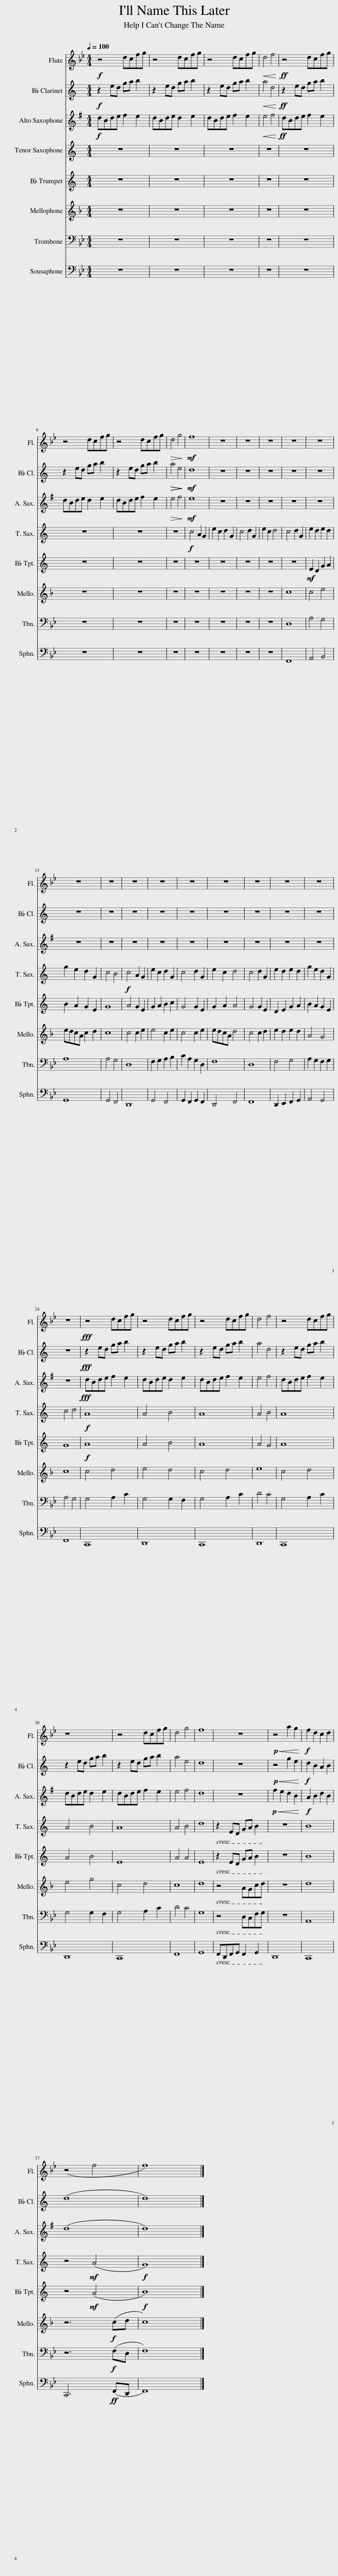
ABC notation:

X:1
%%score 1 2 3 4 5 6 7 8
L:1/8
Q:1/4=100
M:4/4
I:linebreak $
K:Bb
V:1 treble
V:2 treble transpose=-2
V:3 treble transpose=-9
V:4 treble transpose=-14
V:5 treble transpose=-2
V:6 treble transpose=-7
V:7 bass
V:8 bass
V:1
!f! z4 dcfg | z4 dcfg | z4 dcfg |!<(! d4 f4!<)! |!ff! z4 dcfg |$ %5
 z4 dcfg | z4 dcfg |!>(! d4 g4!>)! |!mf! f8 | z8 | %10
 z8 | z8 | z8 | z8 |$ z8 | %15
 z8 | z8 | z8 | z8 | z8 | %20
 z8 | z8 | z8 |$ z8 |!fff! z4 dcfg | %25
 z4 dcfg | z4 dcfg | d4 f4 | z4 dcfg |$ z8 | %30
 z4 dcfg | d4 g4 | f8 | z8 |!p!!<(! z4 a2 g2!<)! | %35
!f! f2 d2 c2 d2 |$ (z4 f4 | f8) |] %38
V:2
[K:C]!f! z2 ed ga b2 | z2 ed ga b2 | z2 ed ga b2 |!<(! a4 d4!<)! |!ff! z2 ed ga b2 |$ %5
 z2 ed ga b2 | z2 ed ga b2 |!>(!!>(! a4 e4!>)!!>)! |!mf! d8 | z8 | %10
 z8 | z8 | z8 | z8 |$ z8 | %15
 z8 | z8 | z8 | z8 | z8 | %20
 z8 | z8 | z8 |$ z8 |!fff! z2 ed ga b2 | %25
 z2 ed ga b2 | z2 ed ga b2 | a4 d4 | z2 ed ga b2 |$ z2 ed ga b2 | %30
 z2 ed ga b2 | a4 e4 | d8 | z8 |!p!!<(! z4 g2 e2!<)! | %35
!f! d2 B2 A2 B2 |$ (d8 | d8) |] %38
V:3
[K:G]!f! dBde f2 e2 | dBde d2 e2 | dBde f2 e2 |!<(! e4 f4!<)! |!ff! dBde f2 e2 |$ %5
 dBde d2 e2 | dBde f2 e2 |!>(! e4 f4!>)! |!mf! e8 | z8 | %10
 z8 | z8 | z8 | z8 |$ z8 | %15
 z8 | z8 | z8 | z8 | z8 | %20
 z8 | z8 | z8 |$ z8 |!fff! dBde f2 e2 | %25
 dBde d2 e2 | dBde f2 e2 | e4 f4 | dBde f2 e2 |$ dBde d2 e2 | %30
 dBde f2 e2 | e4 f4 | d8 | z8 |!p!!<(! f2 e2 d2 B2!<)! | %35
!f! A2 B2 d2 B2 |$ (d8 | d8) |] %38
V:4
[K:C] z8 | z8 | z8 | z8 | z8 |$ %5
 z8 | z8 | z8 |!f! c4 A2 G2 | e2 c2 d2 G2 | %10
 c4 d2 G2 | e2 c2 d4 | c4 d2 G2 | e2 d2 e2 d2 |$ g2 e2 d2 G2 | %15
 c4 B4 |!f! c4 A2 G2 | e2 c2 d2 G2 | c4 d2 G2 | e2 c2 d4 | %20
 c4 d2 G2 | e2 d2 e2 d2 | g2 e2 d2 G2 |$ c4 d4 |!f! A8 | %25
 A4 B4 | A8 | A4 B4 | A8 |$ A4 B4 | %30
 A8 | A4 B4 | d8 | z2 ED GA B2 | z8 | %35
 B8 |$ z4!mf! (A4 |!f! G8) |] %38
V:5
[K:C] z8 | z8 | z8 | z8 | z8 |$ %5
 z8 | z8 | z8 | z8 | z8 | %10
 z8 | z8 | z8 |!mf! E2 D2 G2 A2 |$ B2 A2 G2 E2 | %15
 G8 | A4 G2 E2 | G2 A2 B2 c2 | G4 G2 E2 | G2 A2 A4 | %20
 G4 G2 E2 | D2 E2 G2 A2 | B2 A2 G2 E2 |$ G8 |!f! A8 | %25
 A4 B4 | A8 | A4 G4 | A8 |$ A4 B4 | %30
 E8 | A4 A4 | E8 | z2 ED GA B2 | z8 | %35
 B8 |$ z4!mf! (A4 |!f! B8) |] %38
V:6
[K:F] z8 | z8 | z8 | z8 | z8 |$ %5
 z8 | z8 | z8 | z8 | z8 | %10
 z8 | z8 | c8 | c4 e4 |$ edcA c2 d2 | %15
 c8 | c4 c2 e2 | e4 c2 e2 | c4 c2 e2 | edcA d4 | %20
 c4 c2 d2 | e2 d2 e2 d2 | A4 G4 |$ c8 | c4 d4 | %25
 e4 d4 | c4 d4 | e8 | c4 d4 |$ e4 g4 | %30
 c4 d4 | c8 | d8 | z4 AGcd | z8 | %35
 d8 |$ z6!f! (cd | c8) |] %38
V:7
 z8 | z8 | z8 | z8 | z8 |$ %5
 z8 | z8 | z8 | z8 | z8 | %10
 z8 | z8 | D,8 | A,4 G,4 |$ A,8 | %15
 A,4 G,4 | D,8 | F,2 G,2 A,2 B,2 | C2 A,2 G,2 D,2 | F,8 | %20
 D,8 | F,4 G,4 | A,2 G,2 F,2 G,2 |$ A,4 G,4 | G,4 A,2 C2 | %25
 G,4 G,2 F,2 | G,4 A,2 C2 | D4 C4 | G,4 A,2 C2 |$ G,4 G,2 F,2 | %30
 G,4 A,2 C2 | D4 C4 | G,8 | z4 D,C,F,G, | z8 | %35
 A,,8 |$ z6!f! (F,D,) | F,8 |] %38
V:8
 z8 | z8 | z8 | z8 | z8 |$ %5
 z8 | z8 | z8 | z8 | z8 | %10
 z8 | z8 | F,,8 | A,,4 B,,4 |$ G,,8 | %15
 G,,4 F,,4 | D,,8 | G,,4 F,,4 | G,,2 F,,2 G,,2 F,,2 | D,,4 F,,4 | %20
 F,,8 | D,,2 E,,2 F,,2 G,,2 | A,,4 G,,4 |$ F,,8 | C,,8 | %25
 D,,8 | C,,8 | D,,8 | C,,8 |$ D,,8 | %30
 C,,8 | F,,8 | G,,8 | F,,D,,F,,G,, F,,2 G,,2 | D,,8 | %35
 C,,8 |$ C,,6!ff! (F,,D,, | F,,8) |] %38
